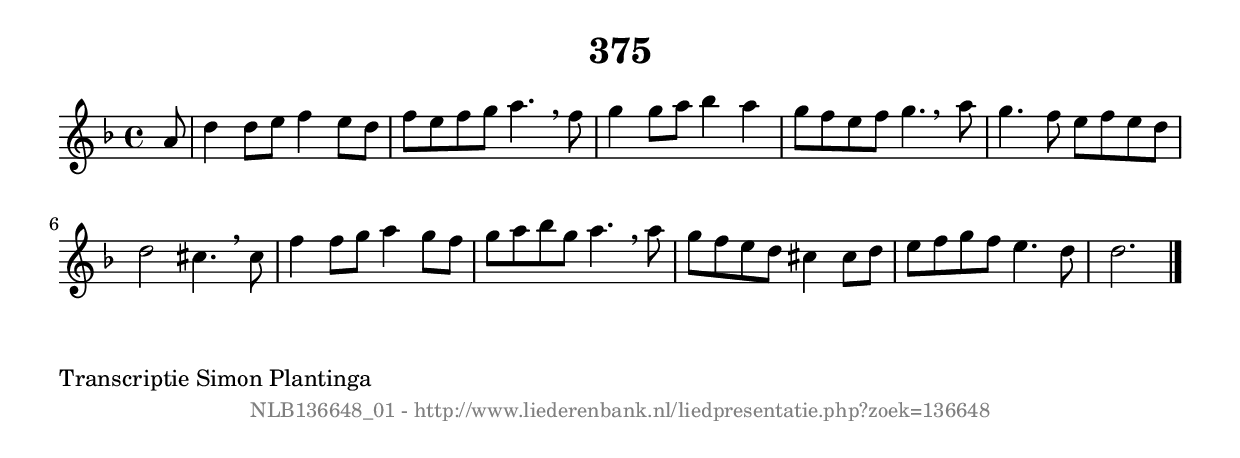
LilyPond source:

%
% produced by wce2krn 1.64 (7 June 2014)
%
\version"2.16"
#(append! paper-alist '(("long" . (cons (* 210 mm) (* 2000 mm)))))
#(set-default-paper-size "long")
sb = {\breathe}
mBreak = {\breathe }
bBreak = {\breathe }
x = {\once\override NoteHead #'style = #'cross }
gl=\glissando
itime={\override Staff.TimeSignature #'stencil = ##f }
ficta = {\once\set suggestAccidentals = ##t}
fine = {\once\override Score.RehearsalMark #'self-alignment-X = #1 \mark \markup {\italic{Fine}}}
dc = {\once\override Score.RehearsalMark #'self-alignment-X = #1 \mark \markup {\italic{D.C.}}}
dcf = {\once\override Score.RehearsalMark #'self-alignment-X = #1 \mark \markup {\italic{D.C. al Fine}}}
dcc = {\once\override Score.RehearsalMark #'self-alignment-X = #1 \mark \markup {\italic{D.C. al Coda}}}
ds = {\once\override Score.RehearsalMark #'self-alignment-X = #1 \mark \markup {\italic{D.S.}}}
dsf = {\once\override Score.RehearsalMark #'self-alignment-X = #1 \mark \markup {\italic{D.S. al Fine}}}
dsc = {\once\override Score.RehearsalMark #'self-alignment-X = #1 \mark \markup {\italic{D.S. al Coda}}}
pv = {\set Score.repeatCommands = #'((volta "1"))}
sv = {\set Score.repeatCommands = #'((volta "2"))}
tv = {\set Score.repeatCommands = #'((volta "3"))}
qv = {\set Score.repeatCommands = #'((volta "4"))}
xv = {\set Score.repeatCommands = #'((volta #f))}
\header{ tagline = ""
title = "375"
}
\score {{
\key d \minor
\relative g'
{
\set melismaBusyProperties = #'()
\partial 32*4
\time 4/4
\tempo 4=120
\override Score.MetronomeMark #'transparent = ##t
\override Score.RehearsalMark #'break-visibility = #(vector #t #t #f)
a8 | d4 d8 e8 f4 e8 d8 | f8 e8 f8 g8 a4. \sb f8 | g4 g8 a8 bes4 a4 | g8 f8 e8 f8 g4. \bar ":|:" \bBreak
a8 | g4. f8 e8 f8 e8 d8 | d2 cis4. \sb cis8 | f4 f8 g8 a4 g8 f8 | g8 a8 bes8 g8 a4. \sb a8 | g8 f8 e8 d8 cis4 cis8 d8 | e8 f8 g8 f8 e4. d8 | d2. \bar "|."
 }}
 \midi { }
 \layout {
            indent = 0.0\cm
}
}
\markup { \wordwrap-string #" 
Transcriptie Simon Plantinga
"}
\markup { \vspace #0 } \markup { \with-color #grey \fill-line { \center-column { \smaller "NLB136648_01 - http://www.liederenbank.nl/liedpresentatie.php?zoek=136648" } } }
